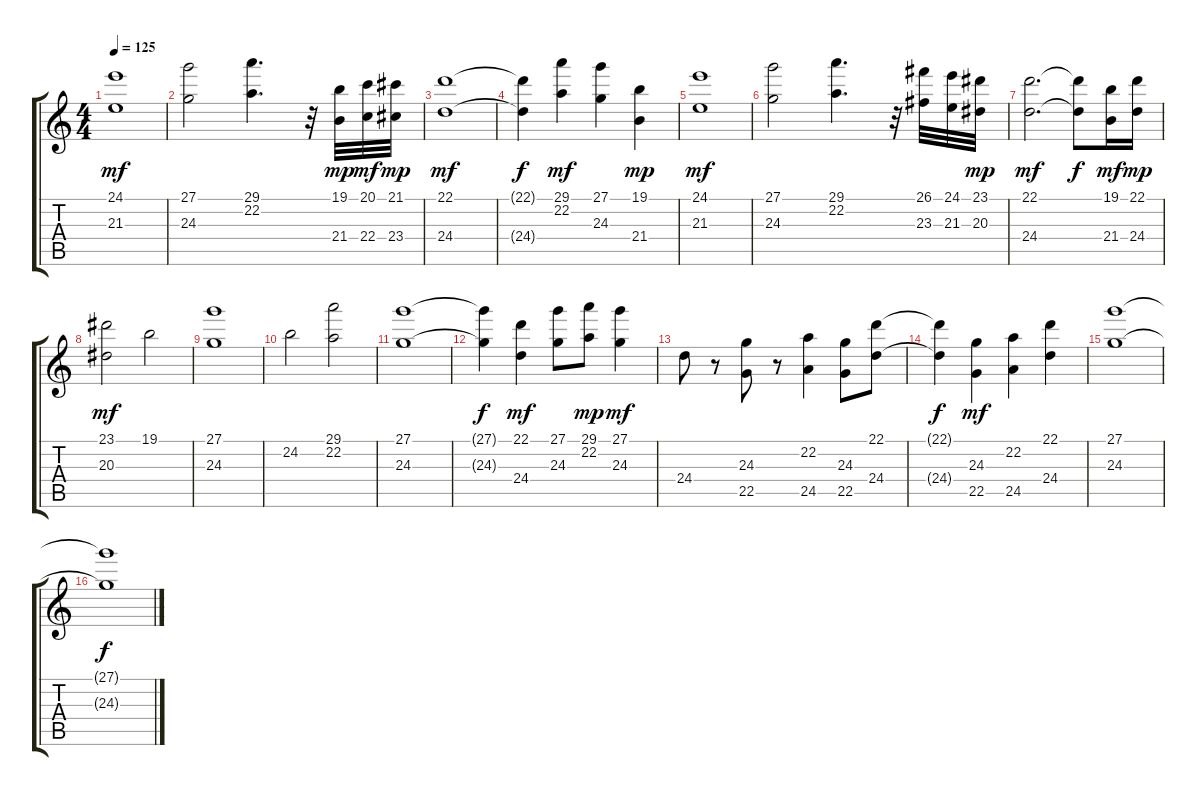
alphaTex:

\track "" {instrument pad5bowed}
\staff {score tabs}
\tuning (E4 B3 G3 D3 A2 E2) {hide}
\ts (4 4)
\tempo 125
\clef g2
\ks c
(24.1 21.3).1{dy mf} |
(27.1 24.3).2 (29.1 22.2).4{d} r.32 (19.1 21.4).32{dy mp} (20.1 22.4).32{dy mf} (21.1 23.4).32{dy mp} |
(22.1 24.4).1{dy mf} |
(22.1{t} 24.4{t}).4{dy f} (29.1 22.2).4{dy mf} (27.1 24.3).4 (19.1 21.4).4{dy mp} |
(24.1 21.3).1{dy mf} |
(27.1 24.3).2 (29.1 22.2).4{d} r.32 (26.1 23.3).32 (24.1 21.3).32 (23.1 20.3).32{dy mp} |
(22.1 24.4).2{d dy mf} (22.1{t} 24.4{t}).8{dy f} (19.1 21.4).16{dy mf} (22.1 24.4).16{dy mp} |
(23.1 20.3).2{dy mf} 19.1.2 |
(27.1 24.3).1 |
24.2.2 (29.1 22.2).2 |
(27.1 24.3).1 |
(27.1{t} 24.3{t}).4{dy f} (22.1 24.4).4{dy mf} (27.1 24.3).8 (29.1 22.2).8{dy mp} (27.1 24.3).4{dy mf} |
24.4.8 r.8 (24.3 22.5).8 r.8 (22.2 24.5).4 (24.3 22.5).8 (22.1 24.4).8 |
(22.1{t} 24.4{t}).4{dy f} (24.3 22.5).4{dy mf} (22.2 24.5).4 (22.1 24.4).4 |
(27.1 24.3).1 |
(27.1{t} 24.3{t}).1{dy f}
